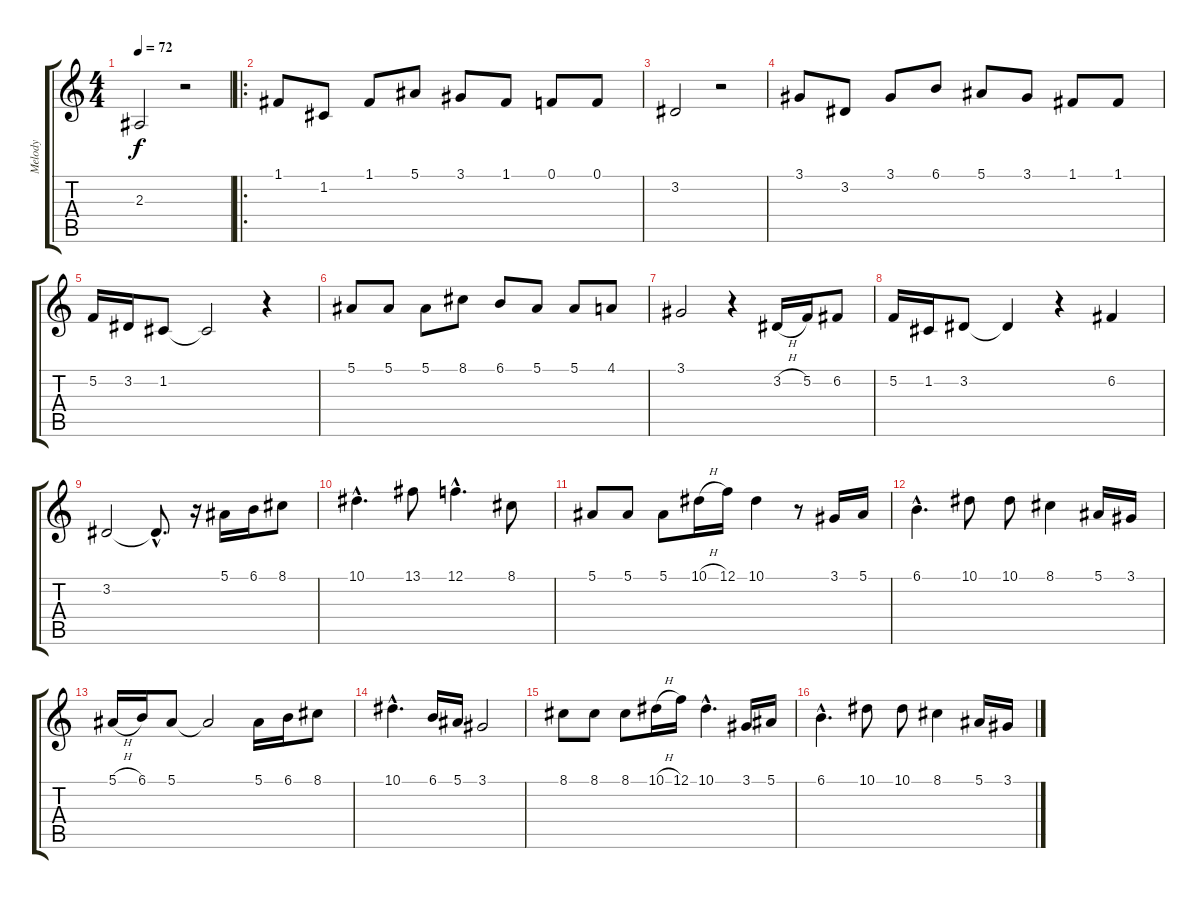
\track ("Melody" "Melody") {instrument harmonica}
\staff {score tabs}
\tuning (F4 C4 Ab3 Eb3 Bb2 F2) {hide}
\ts (4 4)
\tempo 72
\clef g2
\ks c
2.3.2{dy f} r.2 |
\ro
1.1.8 1.2.8 1.1.8 5.1.8 3.1.8 1.1.8 0.1.8 0.1.8 |
3.2.2 r.2 |
3.1.8 3.2.8 3.1.8 6.1.8 5.1.8 3.1.8 1.1.8 1.1.8 |
5.2.16 3.2.16 1.2.8 1.2{t}.2 r.4 |
5.1.8 5.1.8 5.1.8 8.1.8 6.1.8 5.1.8 5.1.8 4.1.8 |
3.1.2 r.4 3.2{h}.16 5.2.16 6.2.8 |
5.2.16 1.2.16 3.2.8 3.2{t}.4 r.4 6.2.4 |
3.2.2 3.2{hac t}.8{d} r.16 5.1.16 6.1.16 8.1.8 |
10.1{hac}.4{d} 13.1.8 12.1{hac}.4{d} 8.1.8 |
5.1.8 5.1.8 5.1.8 10.1{h}.16 12.1.16 10.1.4 r.8 3.1.16 5.1.16 |
6.1{hac}.4{d} 10.1.8 10.1.8 8.1.4 5.1.16 3.1.16 |
5.1{h}.16 6.1.16 5.1.8 5.1{t}.2 5.1.16 6.1.16 8.1.8 |
10.1{hac}.4{d} 6.1.16 5.1.16 3.1.2 |
8.1.8 8.1.8 8.1.8 10.1{h}.16 12.1.16 10.1{hac}.4{d} 3.1.16 5.1.16 |
6.1{hac}.4{d} 10.1.8 10.1.8 8.1.4 5.1.16 3.1.16
